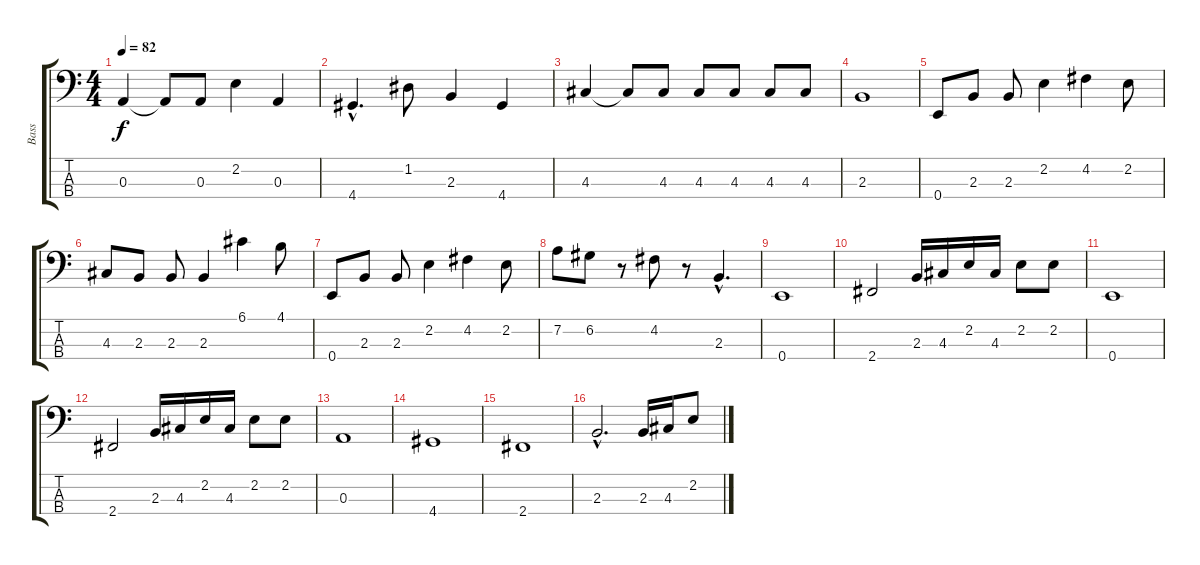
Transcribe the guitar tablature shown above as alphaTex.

\track ("Bass" "Bass") {instrument electricbassfinger}
\staff {score tabs}
\tuning (G2 D2 A1 E1) {hide}
\ts (4 4)
\tempo 82
\clef f4
\ks c
0.3.4{dy f} 0.3{t}.8 0.3.8 2.2.4 0.3.4 |
4.4{hac}.4{d} 1.2.8 2.3.4 4.4.4 |
4.3.4 4.3{t}.8 4.3.8 4.3.8 4.3.8 4.3.8 4.3.8 |
2.3.1 |
0.4.8 2.3.8 2.3.8 2.2.4 4.2.4 2.2.8 |
4.3.8 2.3.8 2.3.8 2.3.4 6.1.4 4.1.8 |
0.4.8 2.3.8 2.3.8 2.2.4 4.2.4 2.2.8 |
7.2.8 6.2.8 r.8 4.2.8 r.8 2.3{hac}.4{d} |
0.4.1 |
2.4.2 2.3.16 4.3.16 2.2.16 4.3.16 2.2.8 2.2.8 |
0.4.1 |
2.4.2 2.3.16 4.3.16 2.2.16 4.3.16 2.2.8 2.2.8 |
0.3.1 |
4.4.1 |
2.4.1 |
2.3{hac}.2{d} 2.3.16 4.3.16 2.2.8
